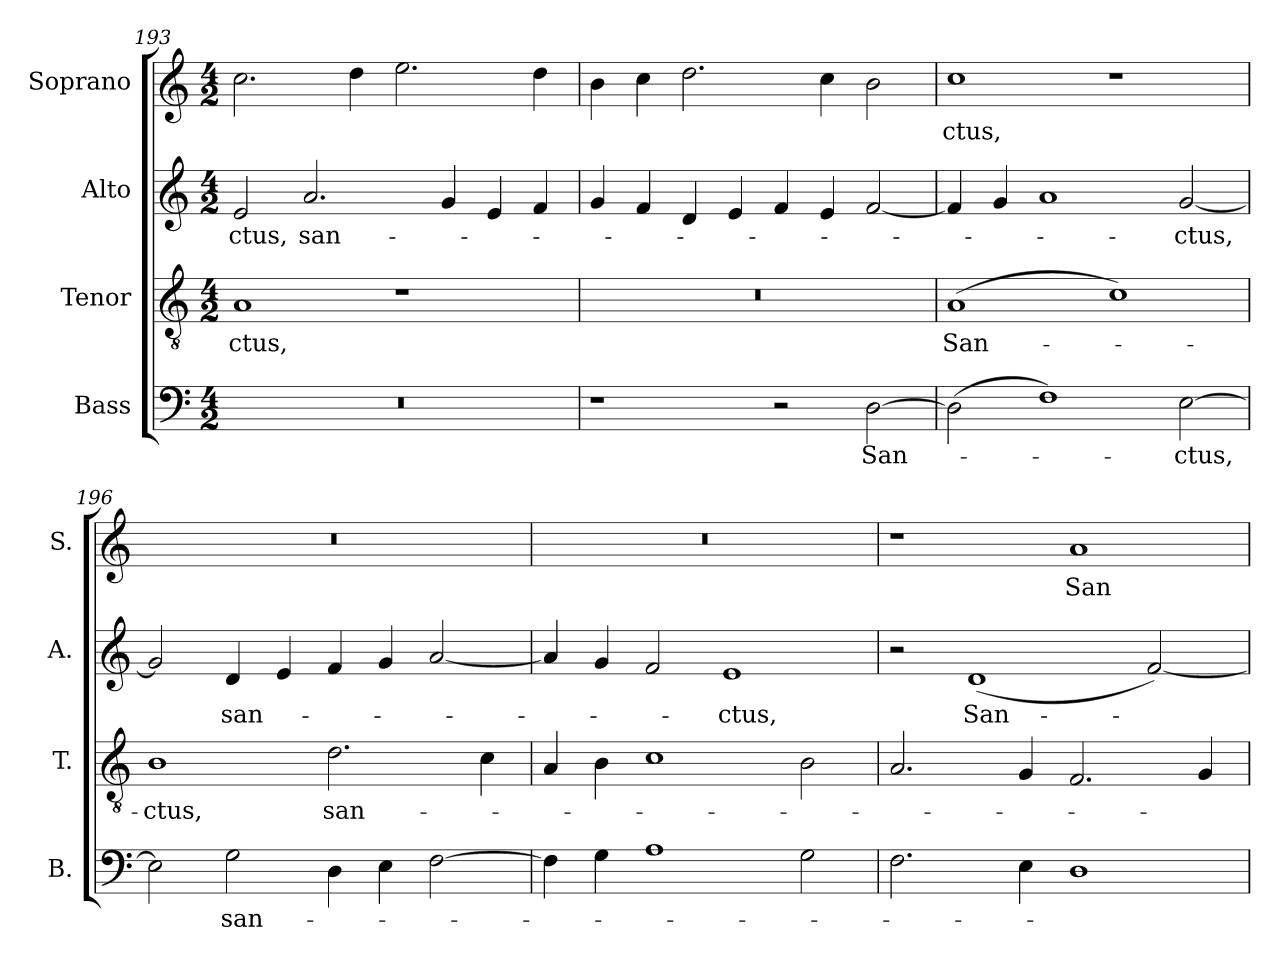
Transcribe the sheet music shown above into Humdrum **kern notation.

**kern	**text	**kern	**text	**kern	**text	**kern	**text
*part4	*part4	*part3	*part3	*part2	*part2	*part1	*part1
*staff4	*staff4	*staff3	*staff3	*staff2	*staff2	*staff1	*staff1
*I"Bass	*	*I"Tenor	*	*I"Alto	*	*I"Soprano	*
*I'B.	*	*I'T.	*	*I'A.	*	*I'S.	*
*clefF4	*	*clefGv2	*	*clefG2	*	*clefG2	*
*	*	*ITrd7c12	*	*	*	*	*
*k[]	*	*k[]	*	*k[]	*	*k[]	*
*C:	*	*C:	*	*C:	*	*C:	*
*M4/2	*	*M4/2	*	*M4/2	*	*M4/2	*
=193	=193	=193	=193	=193	=193	=193	=193
!LO:N:vis=1	!	!	!	!	!	!	!
!	!	!	!LO:LY:b:color=#000000	!	!	!	!
!	!	!	!	!	!LO:LY:b:color=#000000	!	!
0r	.	1AAi	-ctus,	2ei/	-ctus,	2.cci\	.
!	!	!	!	!	!LO:LY:b:color=#000000	!	!
.	.	.	.	2.ai/	san-	.	.
.	.	.	.	.	.	4ddi\	.
.	.	1r	.	.	.	2.eei\	.
.	.	.	.	4gi/	.	.	.
.	.	.	.	4ei/	.	.	.
.	.	.	.	4fi/	.	4ddi\	.
=194	=194	=194	=194	=194	=194	=194	=194
!	!	!LO:N:vis=1	!	!	!	!	!
1r	.	0r	.	4gi/	.	4bi\	.
.	.	.	.	4fi/	.	4cci\	.
.	.	.	.	4di/	.	2.ddi\	.
.	.	.	.	4ei/	.	.	.
2r	.	.	.	4fi/	.	.	.
.	.	.	.	4ei/	.	4cci\	.
!	!LO:LY:b:color=#000000	!	!	!	!	!	!
[2Di\	San-	.	.	[2fi/	.	2bi\	.
!!LO:LB:g=z
=195	=195	=195	=195	=195	=195	=195	=195
!	!	!	!LO:LY:b:color=#000000	!	!	!	!
!	!	!	!	!	!	!	!LO:LY:b:color=#000000
(2Di\]	.	(1AAi	San-	4fi/]	.	1cci	-ctus,
.	.	.	.	4gi/	.	.	.
1Fi)	.	.	.	1ai	.	.	.
.	.	1Ci)	.	.	.	1r	.
!	!LO:LY:b:color=#000000	!	!	!	!	!	!
!	!	!	!	!	!LO:LY:b:color=#000000	!	!
[2Ei\	-ctus,	.	.	[2gi/	-ctus,	.	.
=196	=196	=196	=196	=196	=196	=196	=196
!	!	!	!LO:LY:b:color=#000000	!	!	!LO:N:vis=1	!
2Ei\]	.	1BBi	-ctus,	2gi/]	.	0r	.
!	!LO:LY:b:color=#000000	!	!	!	!	!	!
!	!	!	!	!	!LO:LY:b:color=#000000	!	!
2Gi\	san-	.	.	4di/	san-	.	.
.	.	.	.	4ei/	.	.	.
!	!	!	!LO:LY:b:color=#000000	!	!	!	!
4Di\	.	2.Di\	san-	4fi/	.	.	.
4Ei\	.	.	.	4gi/	.	.	.
[2Fi\	.	.	.	[2ai/	.	.	.
.	.	4Ci\	.	.	.	.	.
=197	=197	=197	=197	=197	=197	=197	=197
!	!	!	!	!	!	!LO:N:vis=1	!
4Fi\]	.	4AAi/	.	4ai/]	.	0r	.
4Gi\	.	4BBi\	.	4gi/	.	.	.
1Ai	.	1Ci	.	2fi/	.	.	.
!	!	!	!	!	!LO:LY:b:color=#000000	!	!
.	.	.	.	1ei	-ctus,	.	.
2Gi\	.	2BBi\	.	.	.	.	.
=198	=198	=198	=198	=198	=198	=198	=198
2.Fi\	.	2.AAi/	.	2r	.	1r	.
!	!	!	!	!	!LO:LY:b:color=#000000	!	!
.	.	.	.	(1di	San-	.	.
4Ei\	.	4GGi/	.	.	.	.	.
!	!	!	!	!	!	!	!LO:LY:b:color=#000000
1Di	.	2.FFi/	.	.	.	1ai	San-
.	.	.	.	[2fi/)	.	.	.
.	.	4GGi/	.	.	.	.	.
=	=	=	=	=	=	=	=
*-	*-	*-	*-	*-	*-	*-	*-
